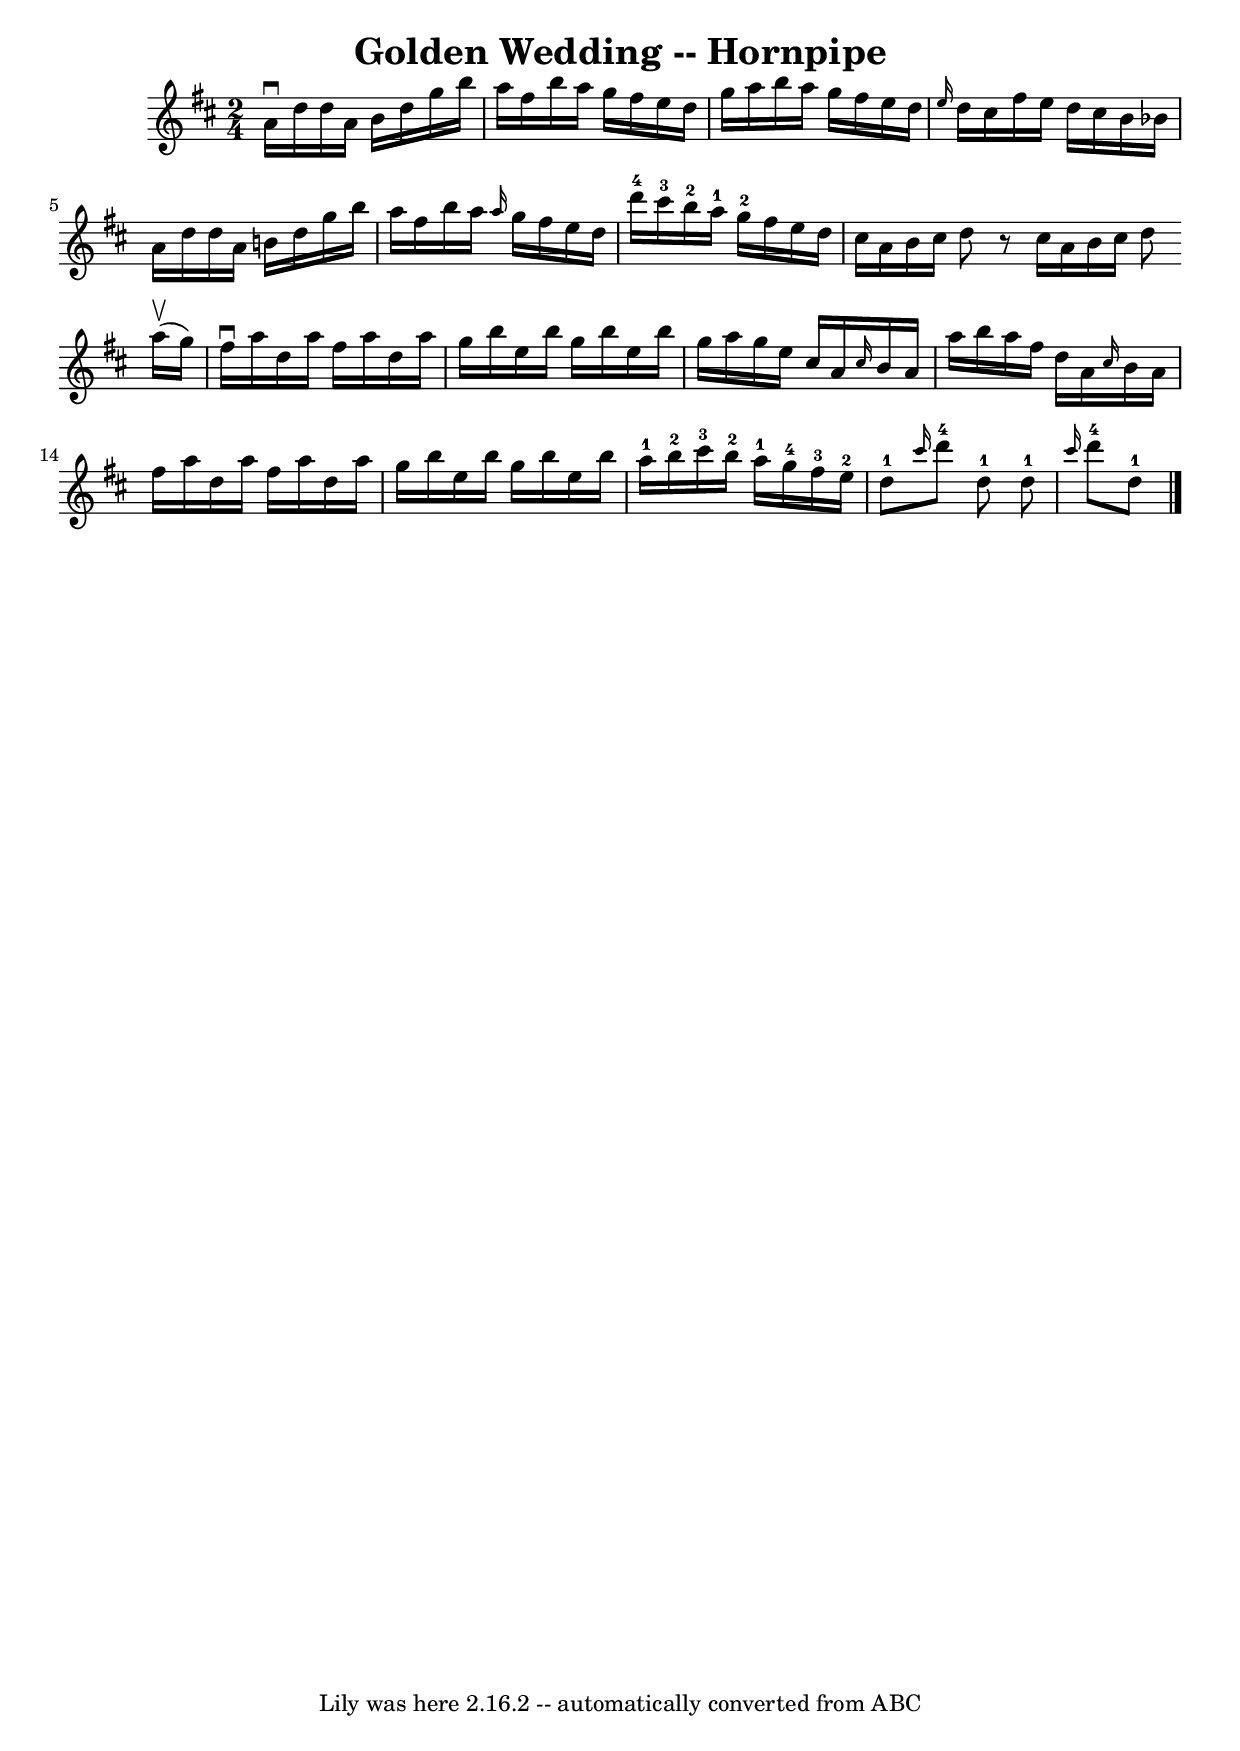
\version "2.7.40"
\include "Mammoth.ily"
\header {
	%% book = "Cole's 1000 Fiddle Tunes"
	crossRefNumber = "1"
	footnotes = ""
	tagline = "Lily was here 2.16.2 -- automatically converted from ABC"
	title = "Golden Wedding -- Hornpipe"
}
voicedefault =  {


\time 2/4 
\key d \major a'16^\downbow d''16 d''16 a'16 b'16    
d''16 g''16 b''16  |
 a''16 fis''16 b''16 a''16 g''16 
 fis''16 e''16 d''16  |
 g''16 a''16 b''16 a''16    
g''16 fis''16 e''16 d''16  |
 \grace { e''16  } d''16    
cis''16 fis''16 e''16 d''16 cis''16 b'16 bes'16  |
     
a'16 d''16 d''16 a'16 b'!16 d''16 g''16 b''16  |
   
a''16 fis''16 b''16 a''16  \grace { a''16  } g''16 fis''16    
e''16 d''16  |
 d'''16-4 cis'''16-3 b''16-2 a''16 
-1 g''16-2 fis''16 e''16 d''16  |
 cis''16 a'16    
b'16 cis''16 d''8    r8 \bar ":|" cis''16 a'16 b'16 cis''16    
d''8      \bar "|:" a''16 (^\upbow g''16) |
 fis''16^\downbow 
 a''16 d''16 a''16 fis''16 a''16 d''16 a''16  |
   
g''16 b''16 e''16 b''16 g''16 b''16 e''16 b''16  |
  
 g''16 a''16 g''16 e''16 cis''16 a'16  \grace { cis''16  }   
b'16 a'16  |
 a''16 b''16 a''16 fis''16 d''16 a'16  
\grace { cis''16  } b'16 a'16  |
 fis''16 a''16 d''16   
 a''16 fis''16 a''16 d''16 a''16  |
 g''16 b''16    
e''16 b''16 g''16 b''16 e''16 b''16  |
 a''16-1   
b''16-2 cis'''16-3 b''16-2 a''16-1 g''16-4 fis''16 
-3 e''16-2     |
 d''8-1 \grace { cis'''16  } d'''8 
-4 d''8-1 \bar ":|" d''8-1 \grace { cis'''16  } d'''8-4 
 d''8-1 \bar "|."   
}

\score{
    <<

	\context Staff="default"
	{
	    \voicedefault 
	}

    >>
	\layout {
	}
	\midi {}
}
